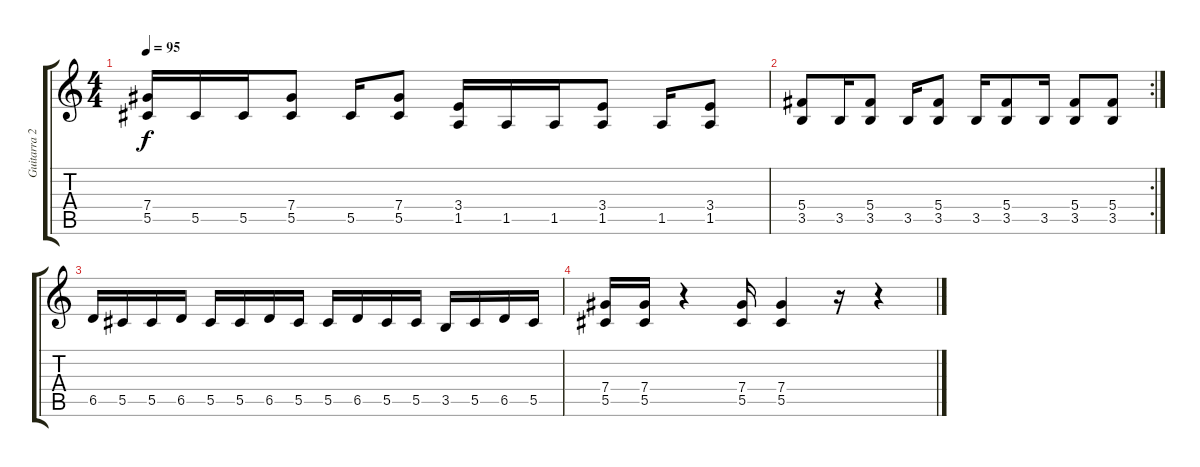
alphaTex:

\track ("Guitarra 2" "Guitarra 2") {instrument distortionguitar}
\staff {score tabs}
\tuning (Eb4 Bb3 Gb3 Db3 Ab2 Eb2) {hide}
\ts (4 4)
\tempo 95
\clef g2
\ks c
(7.4 5.5).16{dy f} 5.5.16 5.5.16 (7.4 5.5).8 5.5.16 (7.4 5.5).8 (3.4 1.5).16 1.5.16 1.5.16 (3.4 1.5).8 1.5.16 (3.4 1.5).8 |
\rc 2
(5.4 3.5).8 3.5.16 (5.4 3.5).8 3.5.16 (5.4 3.5).8 3.5.16 (5.4 3.5).8 3.5.16 (5.4 3.5).8 (5.4 3.5).8 |
6.5.16 5.5.16 5.5.16 6.5.16 5.5.16 5.5.16 6.5.16 5.5.16 5.5.16 6.5.16 5.5.16 5.5.16 3.5.16 5.5.16 6.5.16 5.5.16 |
(7.4 5.5).16 (7.4 5.5).16 r.4 (7.4 5.5).16 (7.4 5.5).4 r.16 r.4
